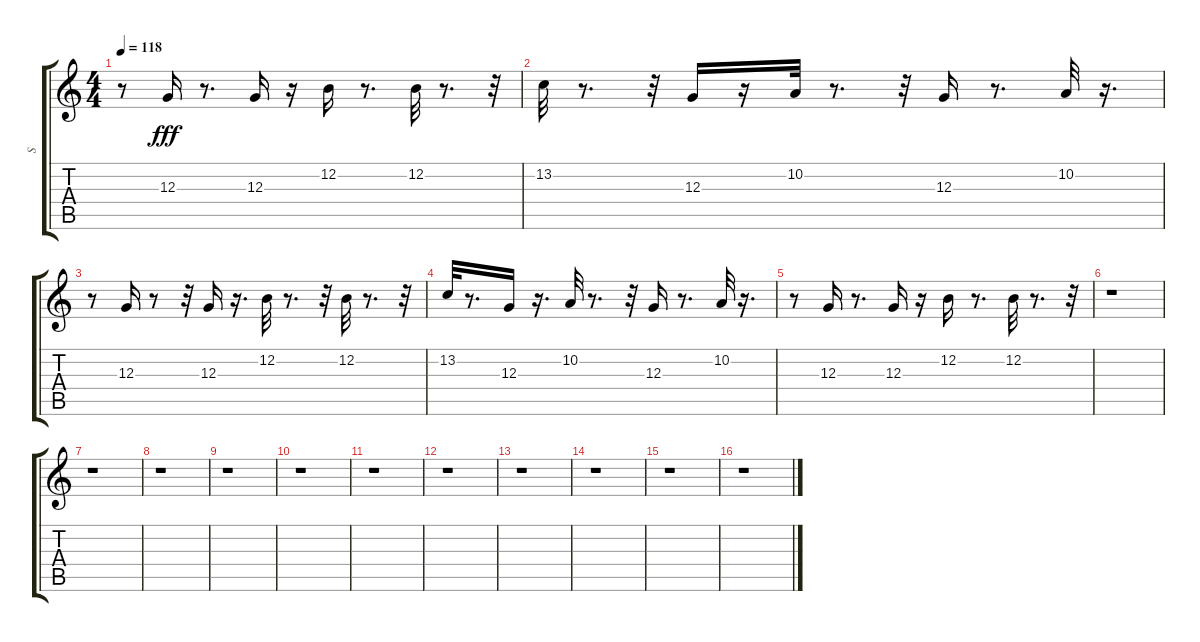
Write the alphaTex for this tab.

\track ("S" "S") {instrument stringensemble1}
\staff {score tabs}
\tuning (E4 B3 G3 D3 A2 E2) {hide}
\ts (4 4)
\tempo 118
\clef g2
\ks c
r.8{dy fff} 12.3.16 r.8{d} 12.3.16 r.16 12.2.16 r.8{d} 12.2.32 r.8{d} r.32 |
13.2.32 r.8{d} r.32 12.3.16 r.16 10.2.32 r.8{d} r.32 12.3.16 r.8{d} 10.2.32 r.16{d} |
r.8 12.3.16 r.8 r.32 12.3.16 r.16{d} 12.2.32 r.8{d} r.32 12.2.32 r.8{d} r.32 |
13.2.32 r.8{d} 12.3.16 r.16{d} 10.2.32 r.8{d} r.32 12.3.16 r.8{d} 10.2.32 r.16{d} |
r.8 12.3.16 r.8{d} 12.3.16 r.16 12.2.16 r.8{d} 12.2.32 r.8{d} r.32 |
r.1 |
r.1 |
r.1 |
r.1 |
r.1 |
r.1 |
r.1 |
r.1 |
r.1 |
r.1 |
r.1
